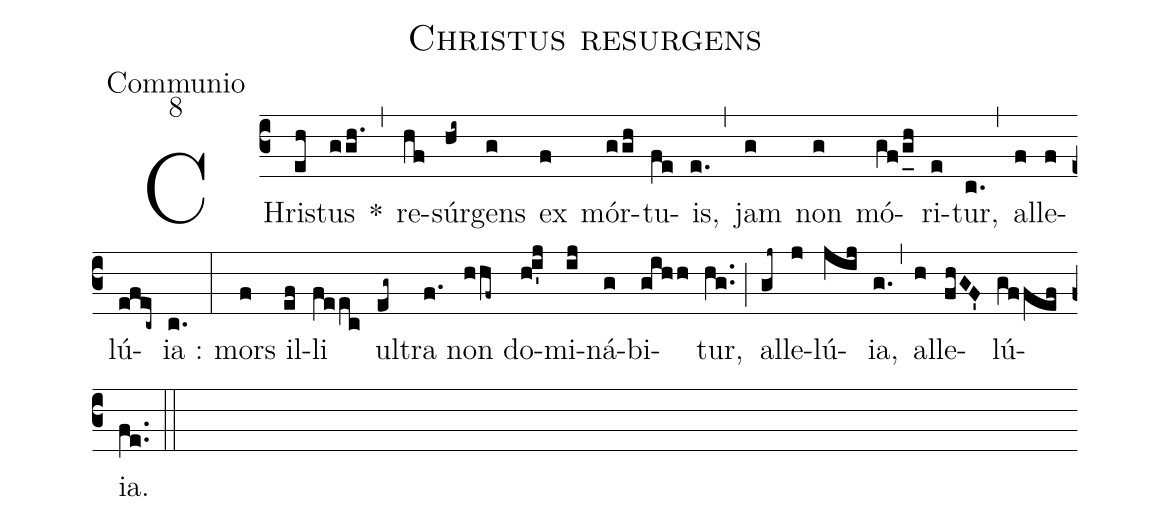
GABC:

name:Christus resurgens;
office-part:Communio;
mode:8;
%%
(c3) CHri(eh)stus(ggh.) *(,) re(hf)súr(hi~)gens(g) ex(f) mór(ggh)tu(fe)is,(e.) (,) jam(g) non(g) mó(gf/g_[uh:l]h)ri(e)tur,(c.) (,) al(f)le(f)lú(e!f@ec~){ia} :(c.) (:) mors(f) il(ef)li(feec) ul(eg~)tra(f.) non(hhf~) do(hi'j)mi(ij)ná(g)bi(gihh)tur,(hg..) (;) al(gj~)le(j)lú(jij){ia},(g.) (,) al(h)le(fhGF')lú(gffef){ia}.(fe..) (::)
